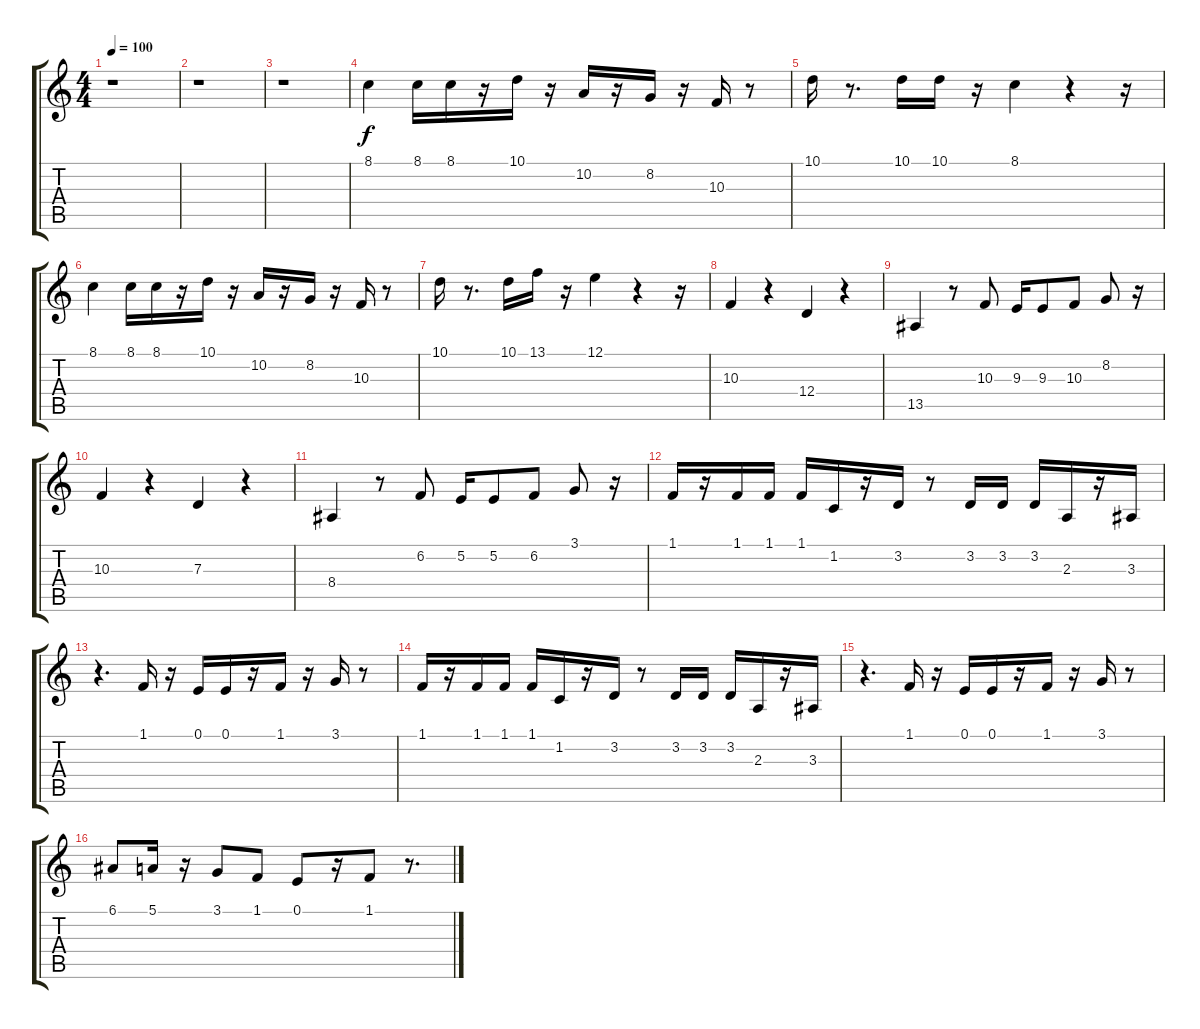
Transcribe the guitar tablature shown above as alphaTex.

\track "" {instrument trombone}
\staff {score tabs}
\tuning (E4 B3 G3 D3 A2 E2) {hide}
\ts (4 4)
\tempo 100
\clef g2
\ks c
r.1{dy f} |
r.1 |
r.1 |
8.1.4 8.1.16 8.1.16 r.16 10.1.16 r.16 10.2.16 r.16 8.2.16 r.16 10.3.16 r.8 |
10.1.16 r.8{d} 10.1.16 10.1.16 r.16 8.1.4 r.4 r.16 |
8.1.4 8.1.16 8.1.16 r.16 10.1.16 r.16 10.2.16 r.16 8.2.16 r.16 10.3.16 r.8 |
10.1.16 r.8{d} 10.1.16 13.1.16 r.16 12.1.4 r.4 r.16 |
10.3.4 r.4 12.4.4 r.4 |
13.5.4 r.8 10.3.8 9.3.16 9.3.8 10.3.8 8.2.8 r.16 |
10.3.4 r.4 7.3.4 r.4 |
8.4.4 r.8 6.2.8 5.2.16 5.2.8 6.2.8 3.1.8 r.16 |
1.1.16 r.16 1.1.16 1.1.16 1.1.16 1.2.16 r.16 3.2.16 r.8 3.2.16 3.2.16 3.2.16 2.3.16 r.16 3.3.16 |
r.4{d} 1.1.16 r.16 0.1.16 0.1.16 r.16 1.1.16 r.16 3.1.16 r.8 |
1.1.16 r.16 1.1.16 1.1.16 1.1.16 1.2.16 r.16 3.2.16 r.8 3.2.16 3.2.16 3.2.16 2.3.16 r.16 3.3.16 |
r.4{d} 1.1.16 r.16 0.1.16 0.1.16 r.16 1.1.16 r.16 3.1.16 r.8 |
6.1.8 5.1.16 r.16 3.1.8 1.1.8 0.1.8 r.16 1.1.8 r.8{d}
